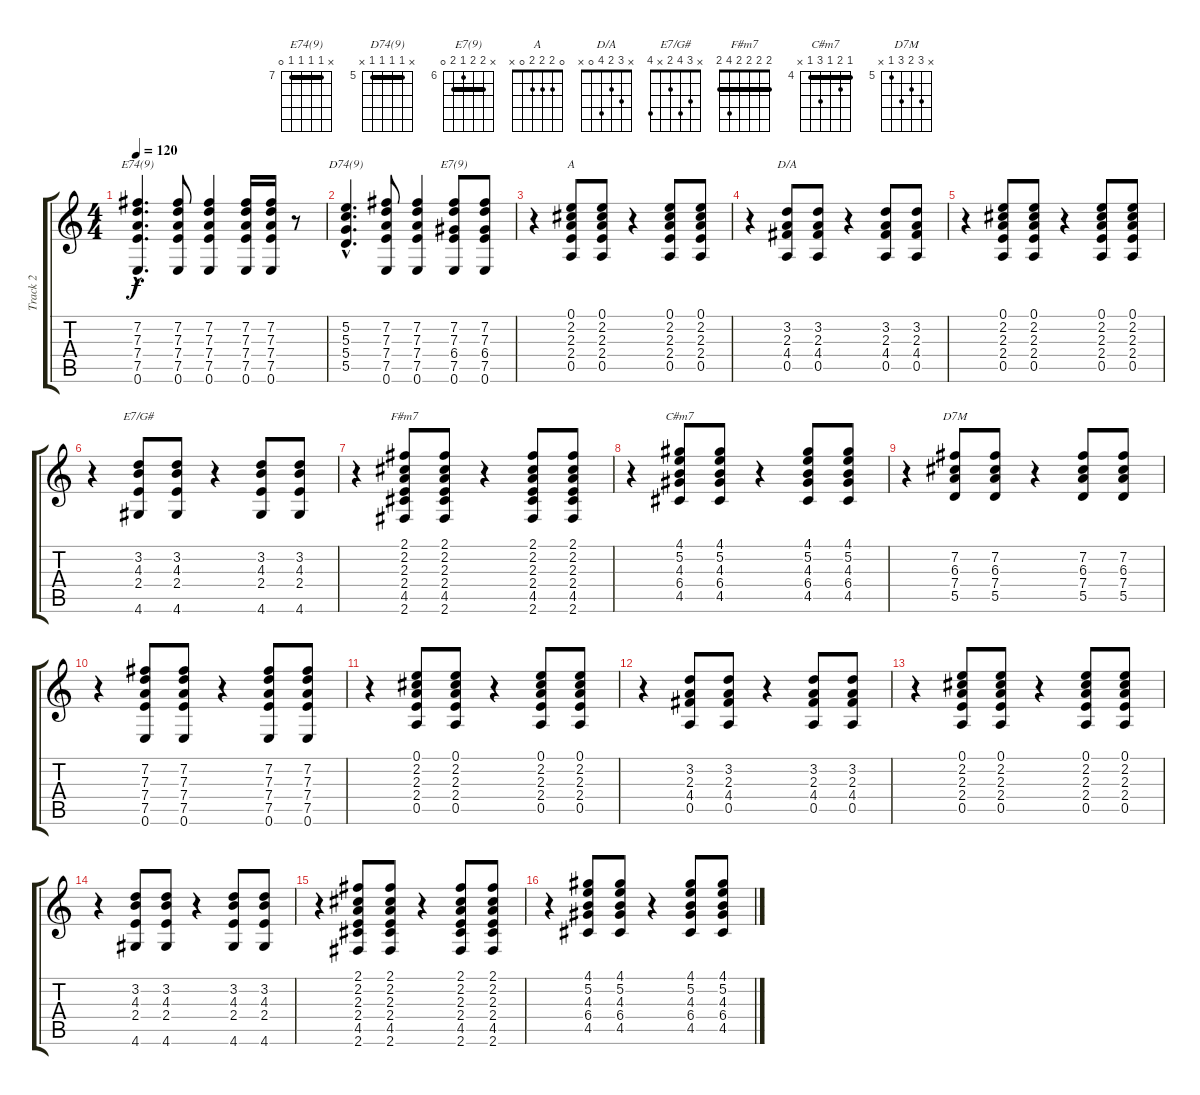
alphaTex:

\track ("Track 2" "Track 2") {instrument acousticguitarnylon}
\staff {score tabs}
\tuning (E4 B3 G3 D3 A2 E2) {hide}
\chord ("E74(9)" x 7 7 7 7 0) {firstfret 7 barre 7}
\chord ("D74(9)" x 5 5 5 5 x) {firstfret 5 barre 5}
\chord ("E7(9)" x 7 7 6 7 0) {firstfret 6 barre 7}
\chord ("A" 0 2 2 2 0 x)
\chord ("D/A" x 3 2 4 0 x)
\chord ("E7/G#" x 3 4 2 x 4)
\chord ("F#m7" 2 2 2 2 4 2) {barre 2}
\chord ("C#m7" 4 5 4 6 4 x) {firstfret 4 barre 4}
\chord ("D7M" x 7 6 7 5 x) {firstfret 5}
\ts (4 4)
\tempo 120
\clef g2
\ks c
(7.2{hac} 7.3{hac} 7.4{hac} 7.5{hac} 0.6{hac}).4{d ch "E74(9)" dy f} (7.2 7.3 7.4 7.5 0.6).8 (7.2 7.3 7.4 7.5 0.6).4 (7.2 7.3 7.4 7.5 0.6).16 (7.2 7.3 7.4 7.5 0.6).16 r.8 |
(5.2{hac} 5.3{hac} 5.4{hac} 5.5{hac}).4{d ch "D74(9)"} (7.2 7.3 7.4 7.5 0.6).8 (7.2 7.3 7.4 7.5 0.6).4 (7.2 7.3 6.4 7.5 0.6).8{ch "E7(9)"} (7.2 7.3 6.4 7.5 0.6).8 |
r.4 (0.1 2.2 2.3 2.4 0.5).8{ch "A"} (0.1 2.2 2.3 2.4 0.5).8 r.4 (0.1 2.2 2.3 2.4 0.5).8 (0.1 2.2 2.3 2.4 0.5).8 |
r.4 (3.2 2.3 4.4 0.5).8{ch "D/A"} (3.2 2.3 4.4 0.5).8 r.4 (3.2 2.3 4.4 0.5).8 (3.2 2.3 4.4 0.5).8 |
r.4 (0.1 2.2 2.3 2.4 0.5).8 (0.1 2.2 2.3 2.4 0.5).8 r.4 (0.1 2.2 2.3 2.4 0.5).8 (0.1 2.2 2.3 2.4 0.5).8 |
r.4 (3.2 4.3 2.4 4.6).8{ch "E7/G#"} (3.2 4.3 2.4 4.6).8 r.4 (3.2 4.3 2.4 4.6).8 (3.2 4.3 2.4 4.6).8 |
r.4 (2.1 2.2 2.3 2.4 4.5 2.6).8{ch "F#m7"} (2.1 2.2 2.3 2.4 4.5 2.6).8 r.4 (2.1 2.2 2.3 2.4 4.5 2.6).8 (2.1 2.2 2.3 2.4 4.5 2.6).8 |
r.4 (4.1 5.2 4.3 6.4 4.5).8{ch "C#m7"} (4.1 5.2 4.3 6.4 4.5).8 r.4 (4.1 5.2 4.3 6.4 4.5).8 (4.1 5.2 4.3 6.4 4.5).8 |
r.4 (7.2 6.3 7.4 5.5).8{ch "D7M"} (7.2 6.3 7.4 5.5).8 r.4 (7.2 6.3 7.4 5.5).8 (7.2 6.3 7.4 5.5).8 |
r.4 (7.2 7.3 7.4 7.5 0.6).8 (7.2 7.3 7.4 7.5 0.6).8 r.4 (7.2 7.3 7.4 7.5 0.6).8 (7.2 7.3 7.4 7.5 0.6).8 |
r.4 (0.1 2.2 2.3 2.4 0.5).8 (0.1 2.2 2.3 2.4 0.5).8 r.4 (0.1 2.2 2.3 2.4 0.5).8 (0.1 2.2 2.3 2.4 0.5).8 |
r.4 (3.2 2.3 4.4 0.5).8 (3.2 2.3 4.4 0.5).8 r.4 (3.2 2.3 4.4 0.5).8 (3.2 2.3 4.4 0.5).8 |
r.4 (0.1 2.2 2.3 2.4 0.5).8 (0.1 2.2 2.3 2.4 0.5).8 r.4 (0.1 2.2 2.3 2.4 0.5).8 (0.1 2.2 2.3 2.4 0.5).8 |
r.4 (3.2 4.3 2.4 4.6).8 (3.2 4.3 2.4 4.6).8 r.4 (3.2 4.3 2.4 4.6).8 (3.2 4.3 2.4 4.6).8 |
r.4 (2.1 2.2 2.3 2.4 4.5 2.6).8 (2.1 2.2 2.3 2.4 4.5 2.6).8 r.4 (2.1 2.2 2.3 2.4 4.5 2.6).8 (2.1 2.2 2.3 2.4 4.5 2.6).8 |
r.4 (4.1 5.2 4.3 6.4 4.5).8 (4.1 5.2 4.3 6.4 4.5).8 r.4 (4.1 5.2 4.3 6.4 4.5).8 (4.1 5.2 4.3 6.4 4.5).8
